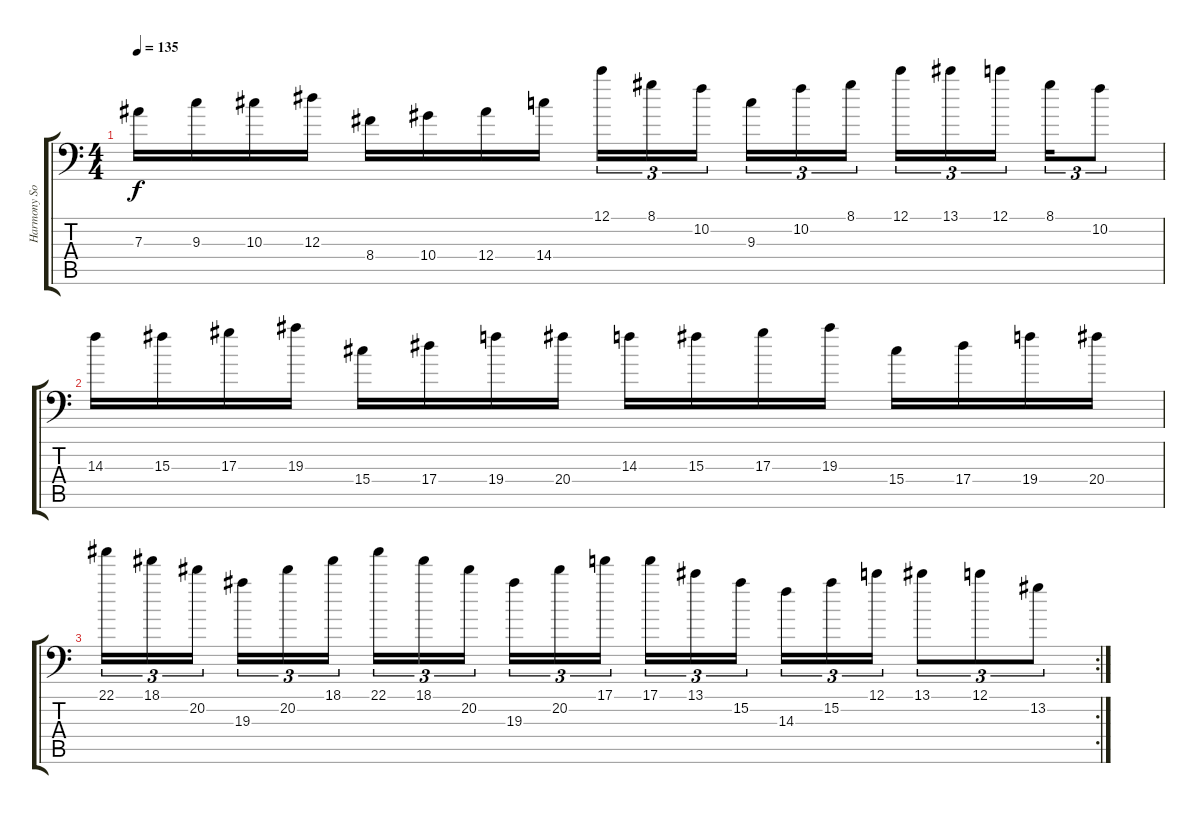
\track ("Harmony Solo" "Harmony So") {instrument distortionguitar}
\staff {score tabs}
\tuning (C4 G3 Eb3 Bb2 F2 Bb1) {hide}
\ts (4 4)
\tempo 135
\clef f4
\ks c
7.3.16{dy f} 9.3.16 10.3.16 12.3.16 8.4.16 10.4.16 12.4.16 14.4.16 12.1.16{tu (3 2)} 8.1.16{tu (3 2)} 10.2.16{tu (3 2) beam splitsecondary} 9.3.16{tu (3 2)} 10.2.16{tu (3 2)} 8.1.16{tu (3 2)} 12.1.16{tu (3 2)} 13.1.16{tu (3 2)} 12.1.16{tu (3 2) beam splitsecondary} 8.1.16{tu (3 2)} 10.2.8{tu (3 2)} |
14.3.16 15.3.16 17.3.16 19.3.16 15.4.16 17.4.16 19.4.16 20.4.16 14.3.16 15.3.16 17.3.16 19.3.16 15.4.16 17.4.16 19.4.16 20.4.16 |
\rc 2
22.1.16{tu (3 2)} 18.1.16{tu (3 2)} 20.2.16{tu (3 2) beam splitsecondary} 19.3.16{tu (3 2)} 20.2.16{tu (3 2)} 18.1.16{tu (3 2)} 22.1.16{tu (3 2)} 18.1.16{tu (3 2)} 20.2.16{tu (3 2) beam splitsecondary} 19.3.16{tu (3 2)} 20.2.16{tu (3 2)} 17.1.16{tu (3 2)} 17.1.16{tu (3 2)} 13.1.16{tu (3 2)} 15.2.16{tu (3 2) beam splitsecondary} 14.3.16{tu (3 2)} 15.2.16{tu (3 2)} 12.1.16{tu (3 2)} 13.1.8{tu (3 2)} 12.1.8{tu (3 2)} 13.2.8{tu (3 2)}
